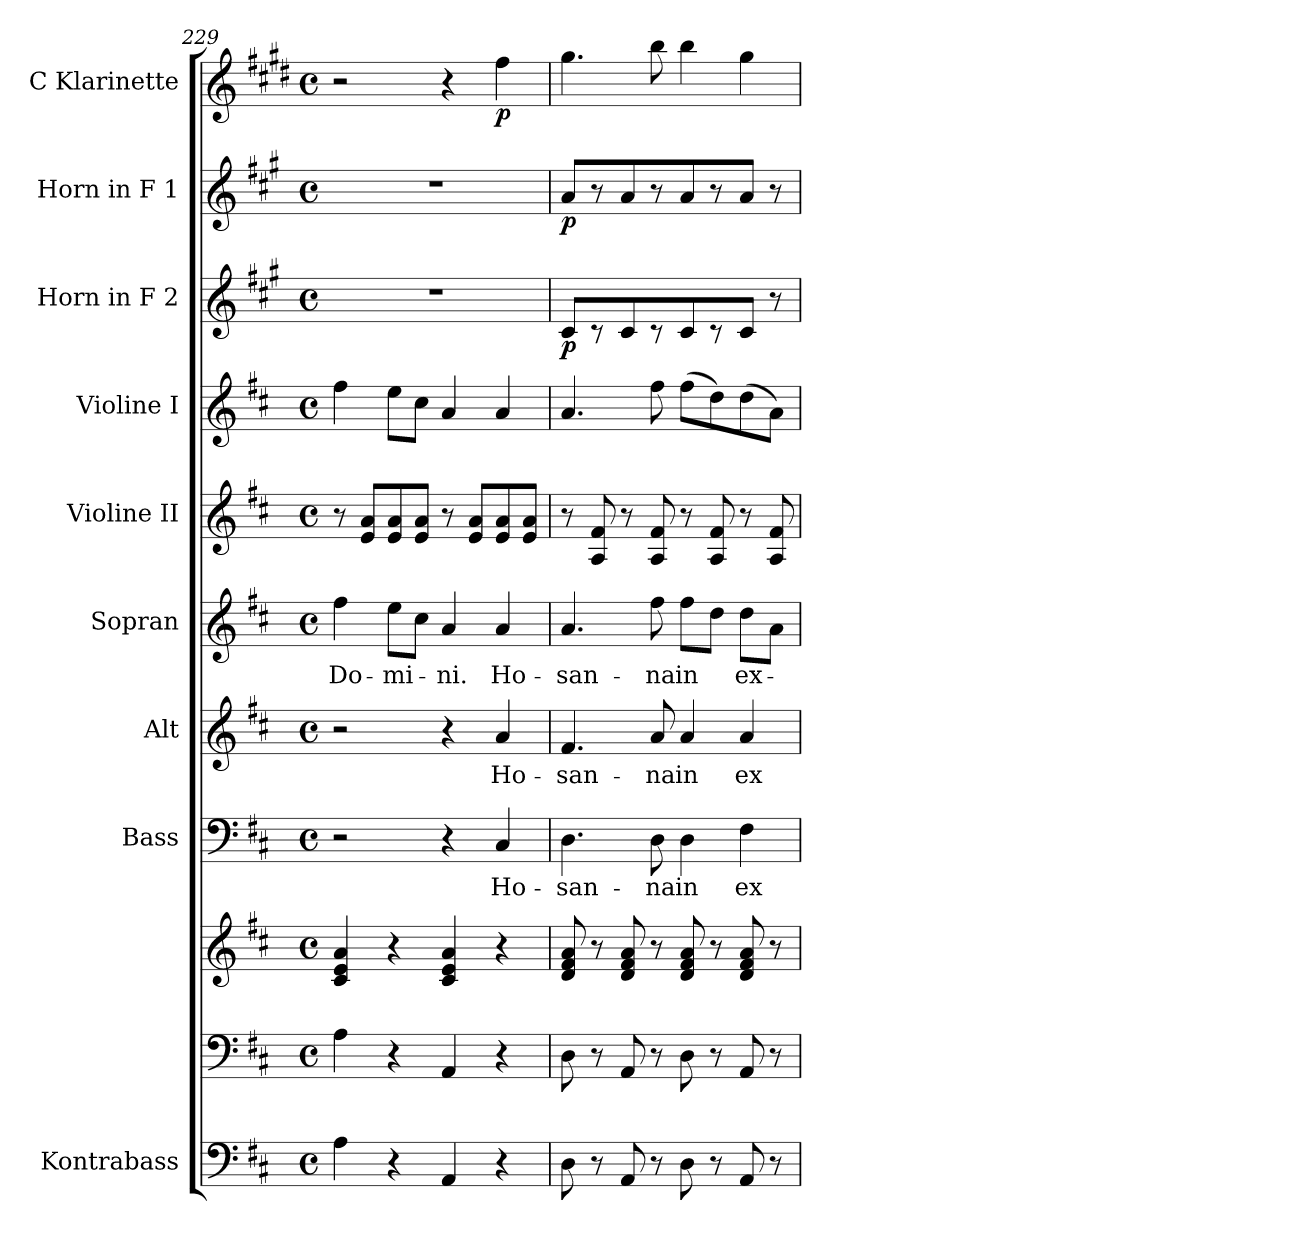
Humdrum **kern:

**kern	**kern	**kern	**kern	**text	**kern	**text	**kern	**text	**kern	**kern	**kern	**dynam	**kern	**dynam	**kern	**dynam
*part10	*part9	*part9	*part8	*part8	*part7	*part7	*part6	*part6	*part5	*part4	*part3	*part3	*part2	*part2	*part1	*part1
*staff11	*staff10	*staff9	*staff8	*staff8	*staff7	*staff7	*staff6	*staff6	*staff5	*staff4	*staff3	*staff3	*staff2	*staff2	*staff1	*staff1
*I"Kontrabass	*	*	*I"Bass	*	*I"Alt	*	*I"Sopran	*	*I"Violine II	*I"Violine I	*I"Horn in F 2	*	*I"Horn in F 1	*	*I"C Klarinette	*
*I'Kb.	*	*	*I'B.	*	*I'A.	*	*I'S.	*	*I'Vl. II	*I'Vl. I	*	*	*	*	*I'Kl.	*
*clefF4	*clefF4	*clefG2	*clefF4	*	*clefG2	*	*clefG2	*	*clefG2	*clefG2	*clefG2	*	*clefG2	*	*clefG2	*
*ITrd7c12	*	*	*	*	*	*	*	*	*	*	*ITrd4c7	*	*ITrd4c7	*	*ITrd1c2	*
*k[f#c#]	*k[f#c#]	*k[f#c#]	*k[f#c#]	*	*k[f#c#]	*	*k[f#c#]	*	*k[f#c#]	*k[f#c#]	*k[f#c#]	*	*k[f#c#]	*	*k[f#c#]	*
*D:	*D:	*D:	*D:	*	*D:	*	*D:	*	*D:	*D:	*D:	*	*D:	*	*D:	*
*M4/4	*M4/4	*M4/4	*M4/4	*	*M4/4	*	*M4/4	*	*M4/4	*M4/4	*M4/4	*	*M4/4	*	*M4/4	*
*met(c)	*met(c)	*met(c)	*met(c)	*	*met(c)	*	*met(c)	*	*met(c)	*met(c)	*met(c)	*	*met(c)	*	*met(c)	*
=229	=229	=229	=229	=229	=229	=229	=229	=229	=229	=229	=229	=229	=229	=229	=229	=229
!	!	!	!	!	!	!	!	!LO:LY:b	!	!	!	!	!	!	!	!
4AA\	4A\	4c#/ 4e/ 4a/	2r	.	2r	.	4ff#\	Do-	8r	4ff#\	1r	.	1r	.	2r	.
.	.	.	.	.	.	.	.	.	8e/ 8a/L	.	.	.	.	.	.	.
!	!	!	!	!	!	!	!	!LO:LY:b	!	!	!	!	!	!	!	!
4r	4r	4r	.	.	.	.	8ee\L	-mi-	8e/ 8a/	8ee\L	.	.	.	.	.	.
.	.	.	.	.	.	.	8cc#\J	.	8e/ 8a/J	8cc#\J	.	.	.	.	.	.
!	!	!	!	!	!	!	!	!LO:LY:b	!	!	!	!	!	!	!	!
4AAA/	4AA/	4c#/ 4e/ 4a/	4r	.	4r	.	4a/	-ni.	8r	4a/	.	.	.	.	4r	.
.	.	.	.	.	.	.	.	.	8e/ 8a/L	.	.	.	.	.	.	.
!	!	!	!	!LO:LY:b	!	!LO:LY:b	!	!LO:LY:b	!	!	!	!	!	!	!	!LO:DY:b
4r	4r	4r	4C#/	Ho-	4a/	Ho-	4a/	Ho-	8e/ 8a/	4a/	.	.	.	.	4ee\	p
.	.	.	.	.	.	.	.	.	8e/ 8a/J	.	.	.	.	.	.	.
=230	=230	=230	=230	=230	=230	=230	=230	=230	=230	=230	=230	=230	=230	=230	=230	=230
!	!	!	!	!LO:LY:b	!	!LO:LY:b	!	!LO:LY:b	!	!	!	!LO:DY:b	!	!LO:DY:b	!	!
8DD\	8D\	8d/ 8f#/ 8a/	4.D\	-san-	4.f#/	-san-	4.a/	-san-	8r	4.a/	8F#/L	p	8d/L	p	4.ff#\	.
8r	8r	8r	.	.	.	.	.	.	8A/ 8f#/	.	8r	.	8r	.	.	.
8AAA/	8AA/	8d/ 8f#/ 8a/	.	.	.	.	.	.	8r	.	8F#/	.	8d/	.	.	.
!	!	!	!	!LO:LY:b	!	!LO:LY:b	!	!LO:LY:b	!	!	!	!	!	!	!	!
8r	8r	8r	8D\	-na	8a/	-na	8ff#\	-na	8A/ 8f#/	8ff#\	8r	.	8r	.	8aa\	.
!	!	!	!	!LO:LY:b	!	!LO:LY:b	!	!LO:LY:b	!	!	!	!	!	!	!	!
8DD\	8D\	8d/ 8f#/ 8a/	4D\	in	4a/	in	8ff#\L	in	8r	(>8ff#\L	8F#/	.	8d/	.	4aa\	.
8r	8r	8r	.	.	.	.	8dd\J	.	8A/ 8f#/	8dd\)	8r	.	8r	.	.	.
!	!	!	!	!LO:LY:b	!	!LO:LY:b	!	!LO:LY:b	!	!	!	!	!	!	!	!
8AAA/	8AA/	8d/ 8f#/ 8a/	4F#\	ex-	4a/	ex-	8dd\L	ex-	8r	(>8dd\	8F#/J	.	8d/J	.	4ff#\	.
8r	8r	8r	.	.	.	.	8a\J	.	8A/ 8f#/	8a\J)	8r	.	8r	.	.	.
=	=	=	=	=	=	=	=	=	=	=	=	=	=	=	=	=
*-	*-	*-	*-	*-	*-	*-	*-	*-	*-	*-	*-	*-	*-	*-	*-	*-
